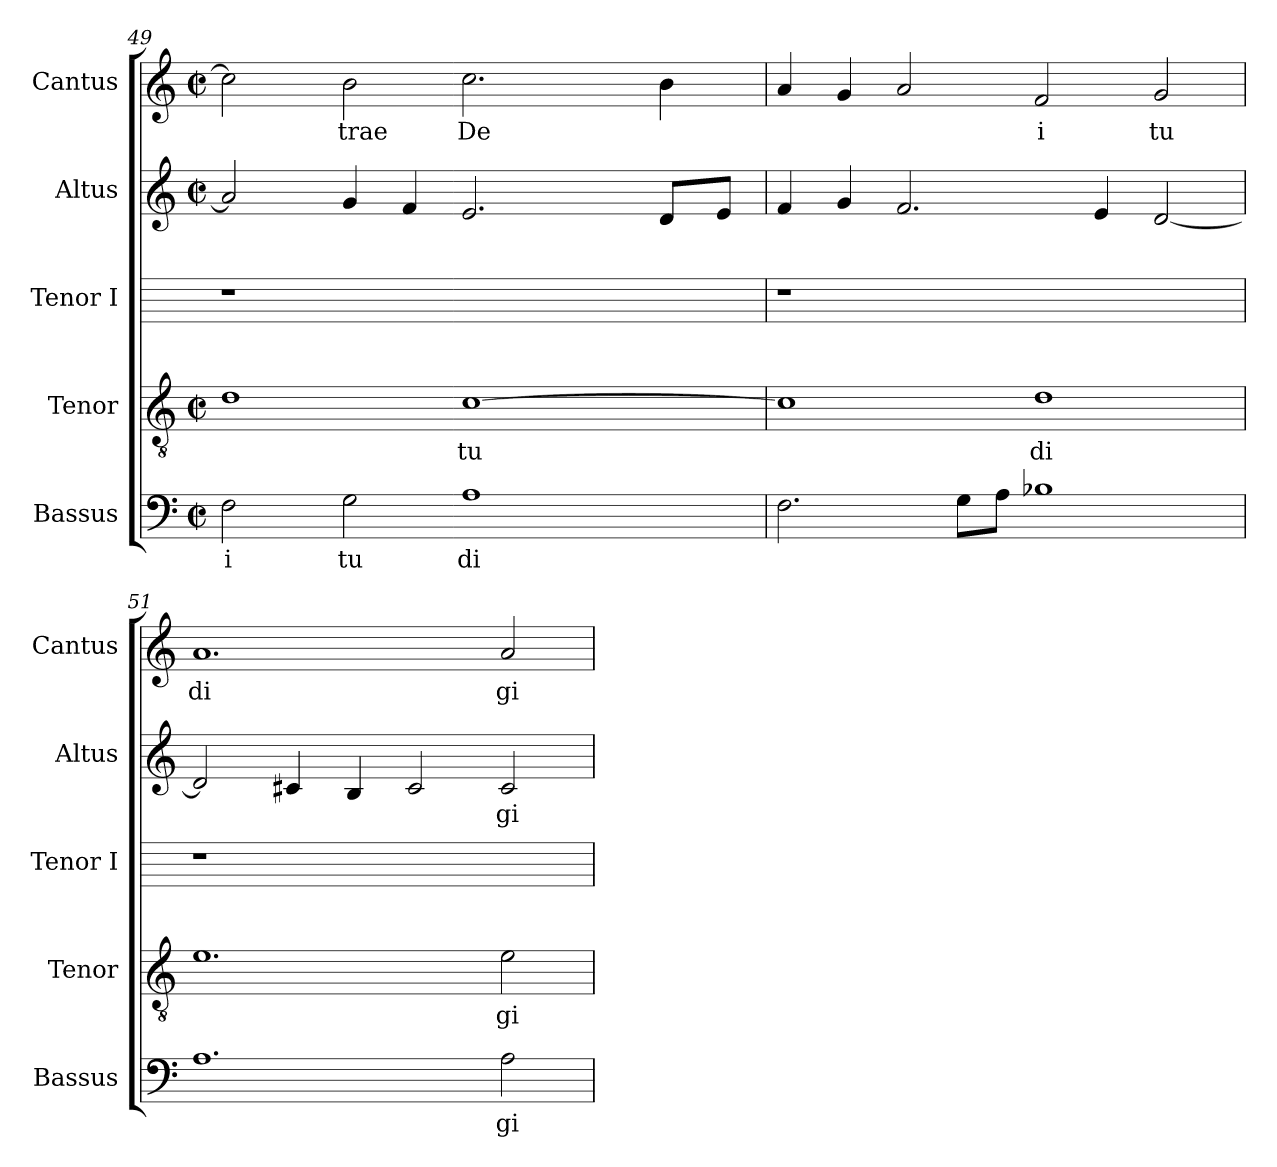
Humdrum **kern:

**kern	**text	**kern	**text	**kern	**kern	**text	**kern	**text
*part5	*part5	*part4	*part4	*part3	*part2	*part2	*part1	*part1
*staff5	*staff5	*staff4	*staff4	*staff3	*staff2	*staff2	*staff1	*staff1
*I"Bassus	*	*I"Tenor	*	*I"Tenor I	*I"Altus	*	*I"Cantus	*
*I'Bassus	*	*I'Tenor	*	*I'Tenor I	*I'Altus	*	*I'Cantus	*
!!LO:PB:g=z
*clefF4	*	*clefGv2	*	*	*clefG2	*	*clefG2	*
*M2/2	*	*M2/2	*	*	*M2/2	*	*M2/2	*
*met(c|)	*	*met(c|)	*	*	*met(c|)	*	*met(c|)	*
=49	=49	=49	=49	=49	=49	=49	=49	=49
!	!LO:LY:b:cj	!	!	!	!	!	!	!
*	*	*	*	*	*^	*	*^	*
2F\	i	1d	.	1r	2a/]	16.ryy	.	2cc\]	64ryy	.
.	.	.	.	.	.	.	.	.	1ryy	.
.	.	.	.	.	.	1ryy	.	.	.	.
!	!LO:LY:b:cj	!	!	!	!	!	!	!	!	!LO:LY:b:cj
2G\	tu	.	.	.	4g/	.	.	2b\	.	trae
.	.	.	.	.	4f/	.	.	.	.	.
!	!LO:LY:b:cj	!	!LO:LY:b:cj	!	!	!	!	!	!	!LO:LY:b
1A	di	[>1c	tu	1ryy	2.e/	.	.	2.cc\	.	De
.	.	.	.	.	.	.	.	.	2ryy	.
.	.	.	.	.	.	2ryy	.	.	.	.
.	.	.	.	.	.	.	.	.	4ryy	.
.	.	.	.	.	.	4ryy	.	.	.	.
.	.	.	.	.	8d/L	.	.	4b\	.	.
.	.	.	.	.	.	.	.	.	8...ryy	.
.	.	.	.	.	.	8ryy	.	.	.	.
.	.	.	.	.	8e/J	.	.	.	.	.
.	.	.	.	.	.	32ryy	.	.	.	.
*	*	*	*	*	*v	*v	*	*	*	*
*	*	*	*	*	*	*	*v	*v	*
=50	=50	=50	=50	=50	=50	=50	=50	=50
2.F\	.	1c]	.	1r	4f/	.	4a/	.
.	.	.	.	.	4g/	.	4g/	.
.	.	.	.	.	2.f/	.	2a/	.
8G\L	.	.	.	.	.	.	.	.
8A\J	.	.	.	.	.	.	.	.
!	!	!	!LO:LY:b:cj	!	!	!	!	!LO:LY:b:cj
1B-	.	1d	di	1ryy	.	.	2f/	i
.	.	.	.	.	4e/	.	.	.
!	!	!	!	!	!	!	!	!LO:LY:b:cj
.	.	.	.	.	[<2d/	.	2g/	tu
=51	=51	=51	=51	=51	=51	=51	=51	=51
!	!	!	!	!	!	!	!	!LO:LY:b:cj
1.A	.	1.e	.	1r	2d/]	.	1.a	di
.	.	.	.	.	4c#X/	.	.	.
.	.	.	.	.	4B/	.	.	.
.	.	.	.	1ryy	2c#/	.	.	.
!	!LO:LY:b:cj	!	!LO:LY:b:cj	!	!	!LO:LY:b:cj	!	!LO:LY:b:cj
2A\	gi	2e\	gi	.	2c#/	gi	2a/	gi
=	=	=	=	=	=	=	=	=
*-	*-	*-	*-	*-	*-	*-	*-	*-
